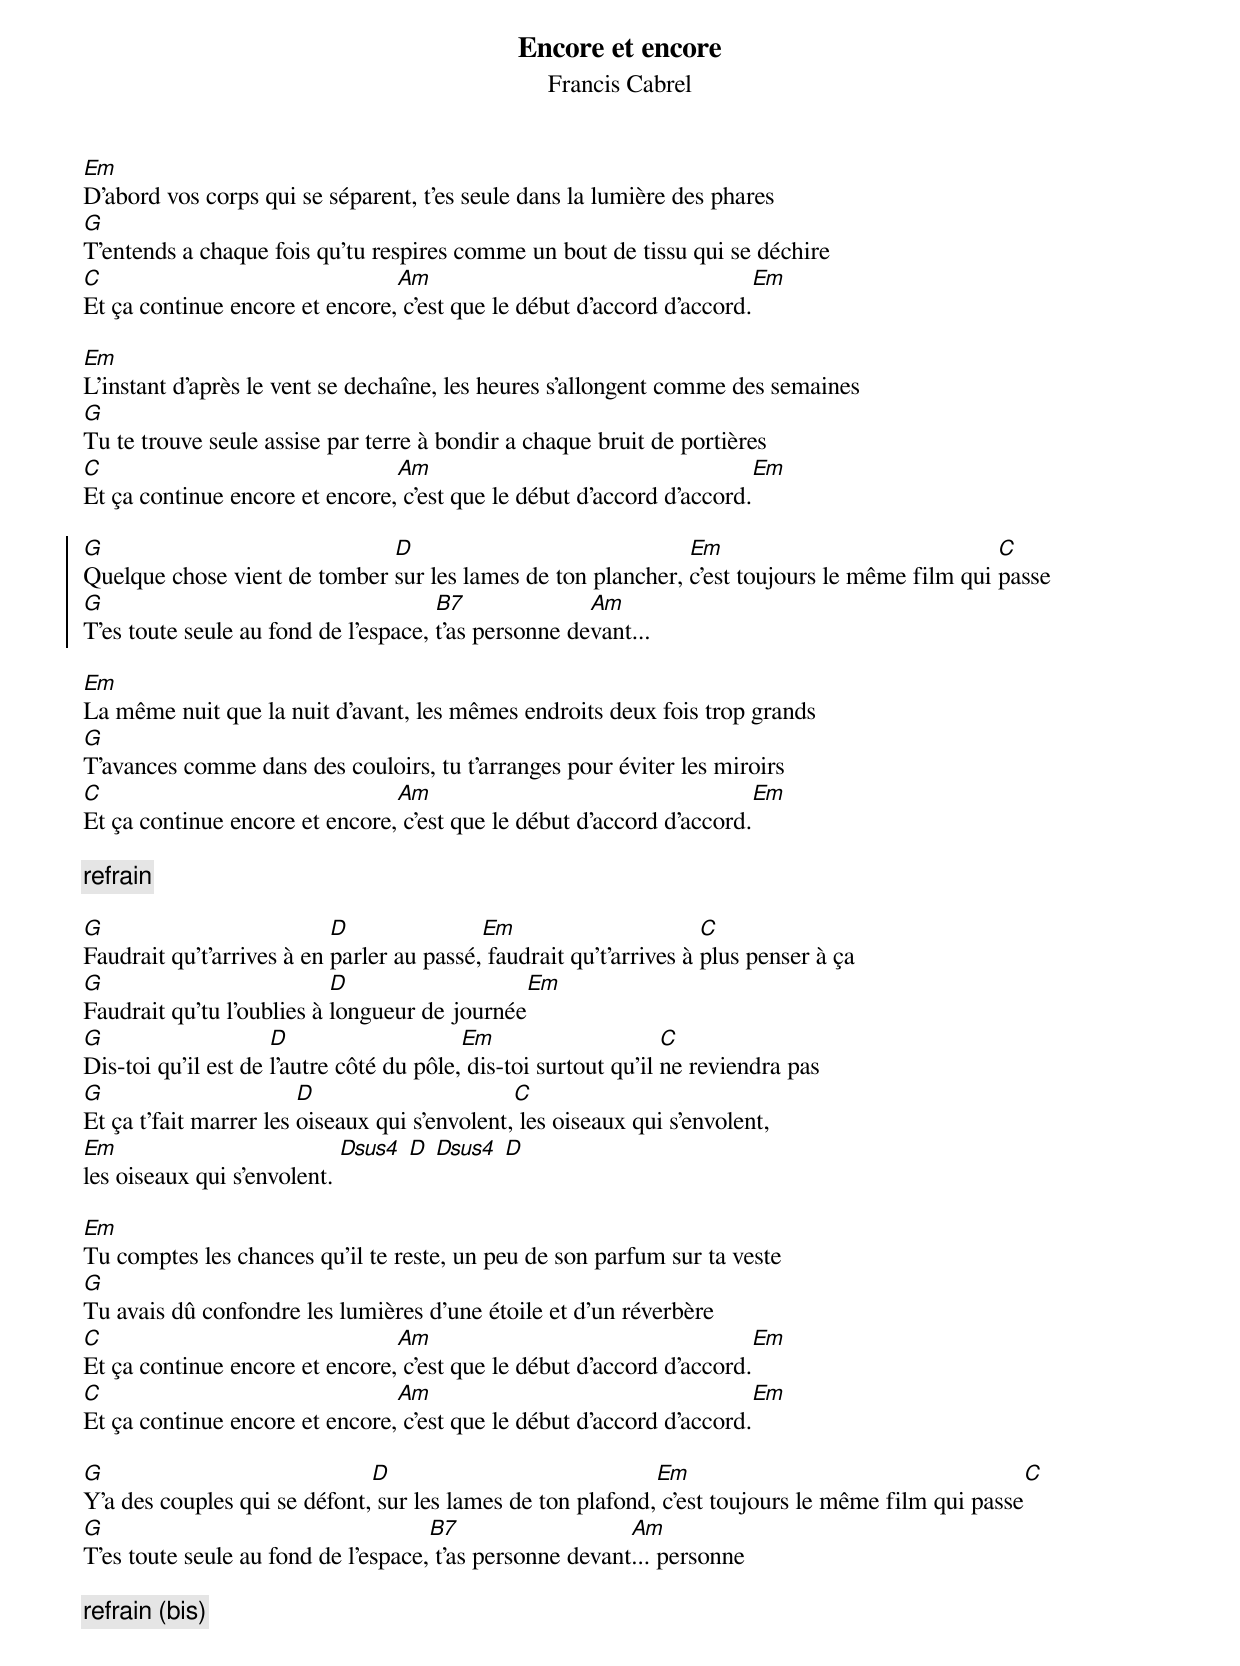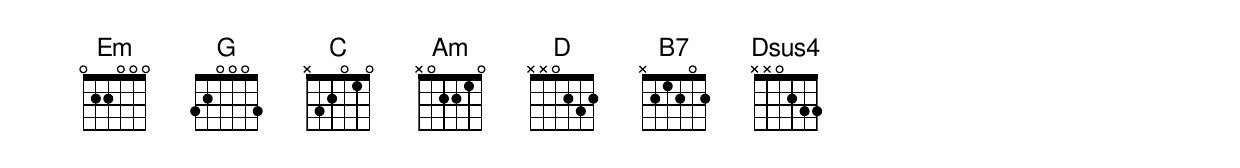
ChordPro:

{t:Encore et encore}
{st:Francis Cabrel}
[Em]D'abord vos corps qui se séparent, t'es seule dans la lumière des phares
[G]T'entends a chaque fois qu'tu respires comme un bout de tissu qui se déchire
[C]Et ça continue encore et encore,[Am] c'est que le début d'accord d'accord.[Em]

[Em]L'instant d'après le vent se dechaîne, les heures s'allongent comme des semaines
[G]Tu te trouve seule assise par terre à bondir a chaque bruit de portières
[C]Et ça continue encore et encore,[Am] c'est que le début d'accord d'accord.[Em]

{soc}
[G]Quelque chose vient de tomber [D]sur les lames de ton plancher, [Em]c'est toujours le même film qui [C]passe
[G]T'es toute seule au fond de l'espace, [B7]t'as personne de[Am]vant...
{eoc}

[Em]La même nuit que la nuit d'avant, les mêmes endroits deux fois trop grands
[G]T'avances comme dans des couloirs, tu t'arranges pour éviter les miroirs
[C]Et ça continue encore et encore,[Am] c'est que le début d'accord d'accord.[Em]

{c:refrain}

[G]Faudrait qu't'arrives à en [D]parler au passé,[Em] faudrait qu't'arrives à [C]plus penser à ça
[G]Faudrait qu'tu l'oublies à [D]longueur de journée[Em]
[G]Dis-toi qu'il est de [D]l'autre côté du pôle,[Em] dis-toi surtout qu'il [C]ne reviendra pas
[G]Et ça t'fait marrer les [D]oiseaux qui s'envolent,[C] les oiseaux qui s'envolent,
[Em]les oiseaux qui s'envolent. [Dsus4] [D] [Dsus4] [D]

[Em]Tu comptes les chances qu'il te reste, un peu de son parfum sur ta veste
[G]Tu avais dû confondre les lumières d'une étoile et d'un réverbère
[C]Et ça continue encore et encore,[Am] c'est que le début d'accord d'accord.[Em]
[C]Et ça continue encore et encore,[Am] c'est que le début d'accord d'accord.[Em]

[G]Y'a des couples qui se défont,[D] sur les lames de ton plafond,[Em] c'est toujours le même film qui passe[C]
[G]T'es toute seule au fond de l'espace,[B7] t'as personne devant[Am]... personne

{c:refrain (bis)}
